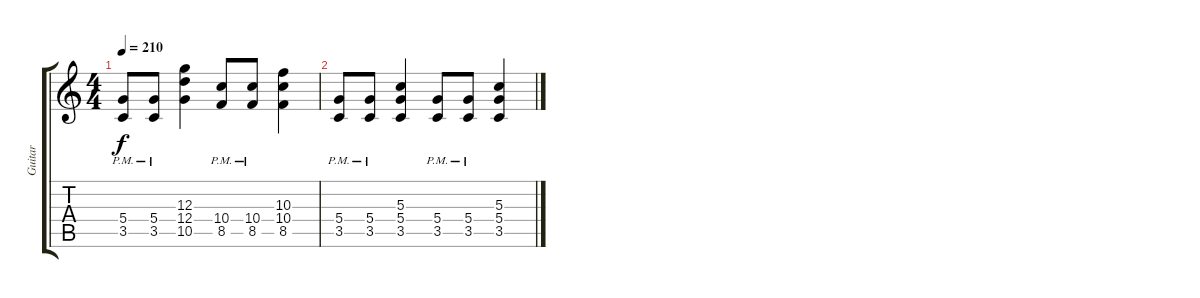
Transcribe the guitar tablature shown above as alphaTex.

\track ("Guitar " "Guitar ") {instrument distortionguitar}
\staff {score tabs}
\tuning (E4 B3 G3 D3 A2 E2) {hide}
\ts (4 4)
\tempo 210
\clef g2
\ks c
(5.4{pm} 3.5{pm}).8{dy f} (5.4{pm} 3.5{pm}).8 (12.3 12.4 10.5).4 (10.4{pm} 8.5{pm}).8 (10.4{pm} 8.5{pm}).8 (10.3 10.4 8.5).4 |
(5.4{pm} 3.5{pm}).8 (5.4{pm} 3.5{pm}).8 (5.3 5.4 3.5).4 (5.4{pm} 3.5{pm}).8 (5.4{pm} 3.5{pm}).8 (5.3 5.4 3.5).4
